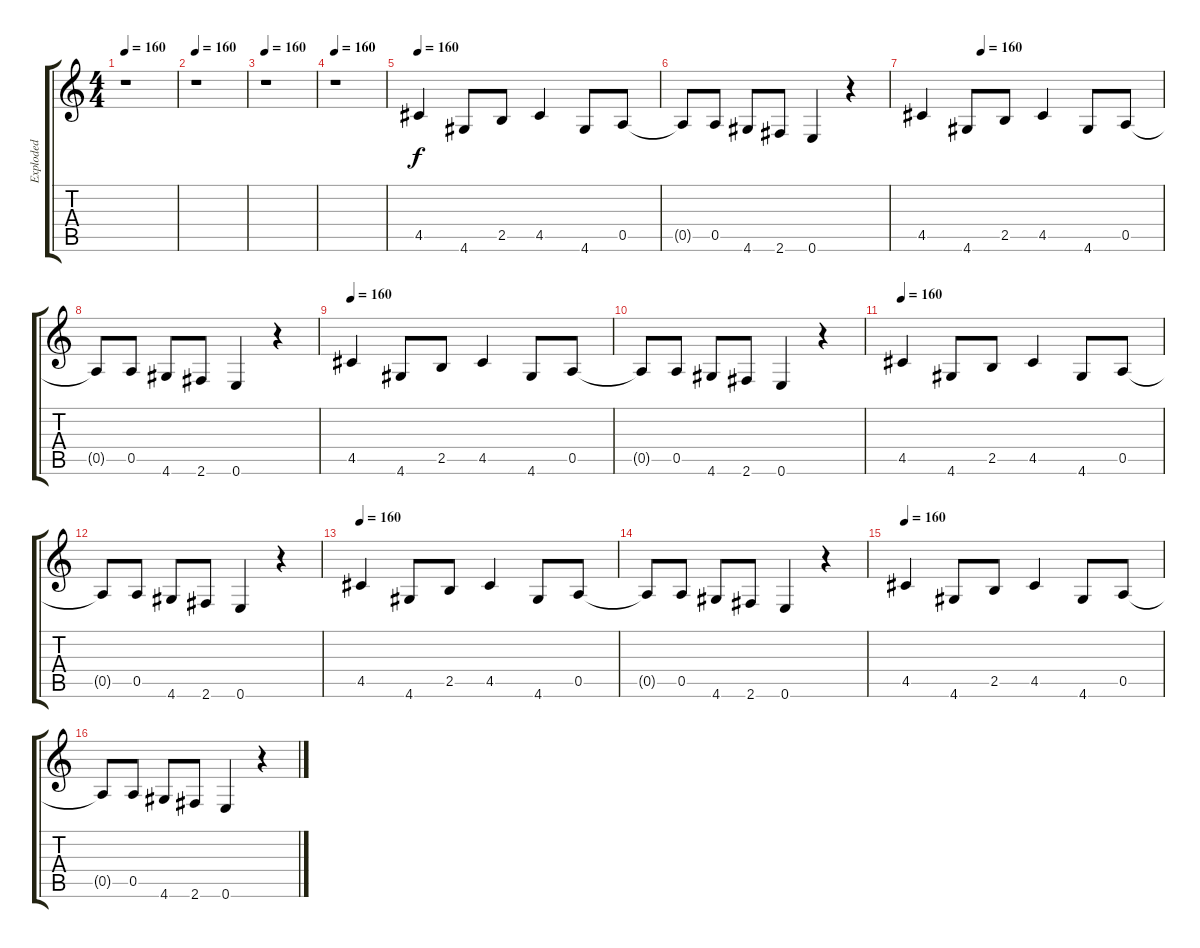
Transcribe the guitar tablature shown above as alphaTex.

\track ("Exploded" "Exploded") {instrument electricbassfinger}
\staff {score tabs}
\tuning (E4 B3 G3 D3 A2 E2) {hide}
\ts (4 4)
\tempo 160
\clef g2
\ks c
r.1{dy f} |
\tempo 160
r.1 |
\tempo 160
r.1 |
\tempo 160
r.1 |
\tempo 160
4.5.4 4.6.8 2.5.8 4.5.4 4.6.8 0.5.8 |
0.5{t}.8 0.5.8 4.6.8 2.6.8 0.6.4 r.4 |
\tempo (160 0.25)
4.5.4 4.6.8 2.5.8 4.5.4 4.6.8 0.5.8 |
0.5{t}.8 0.5.8 4.6.8 2.6.8 0.6.4 r.4 |
\tempo 160
4.5.4 4.6.8 2.5.8 4.5.4 4.6.8 0.5.8 |
0.5{t}.8 0.5.8 4.6.8 2.6.8 0.6.4 r.4 |
\tempo 160
4.5.4 4.6.8 2.5.8 4.5.4 4.6.8 0.5.8 |
0.5{t}.8 0.5.8 4.6.8 2.6.8 0.6.4 r.4 |
\tempo 160
4.5.4 4.6.8 2.5.8 4.5.4 4.6.8 0.5.8 |
0.5{t}.8 0.5.8 4.6.8 2.6.8 0.6.4 r.4 |
\tempo 160
4.5.4 4.6.8 2.5.8 4.5.4 4.6.8 0.5.8 |
0.5{t}.8 0.5.8 4.6.8 2.6.8 0.6.4 r.4
